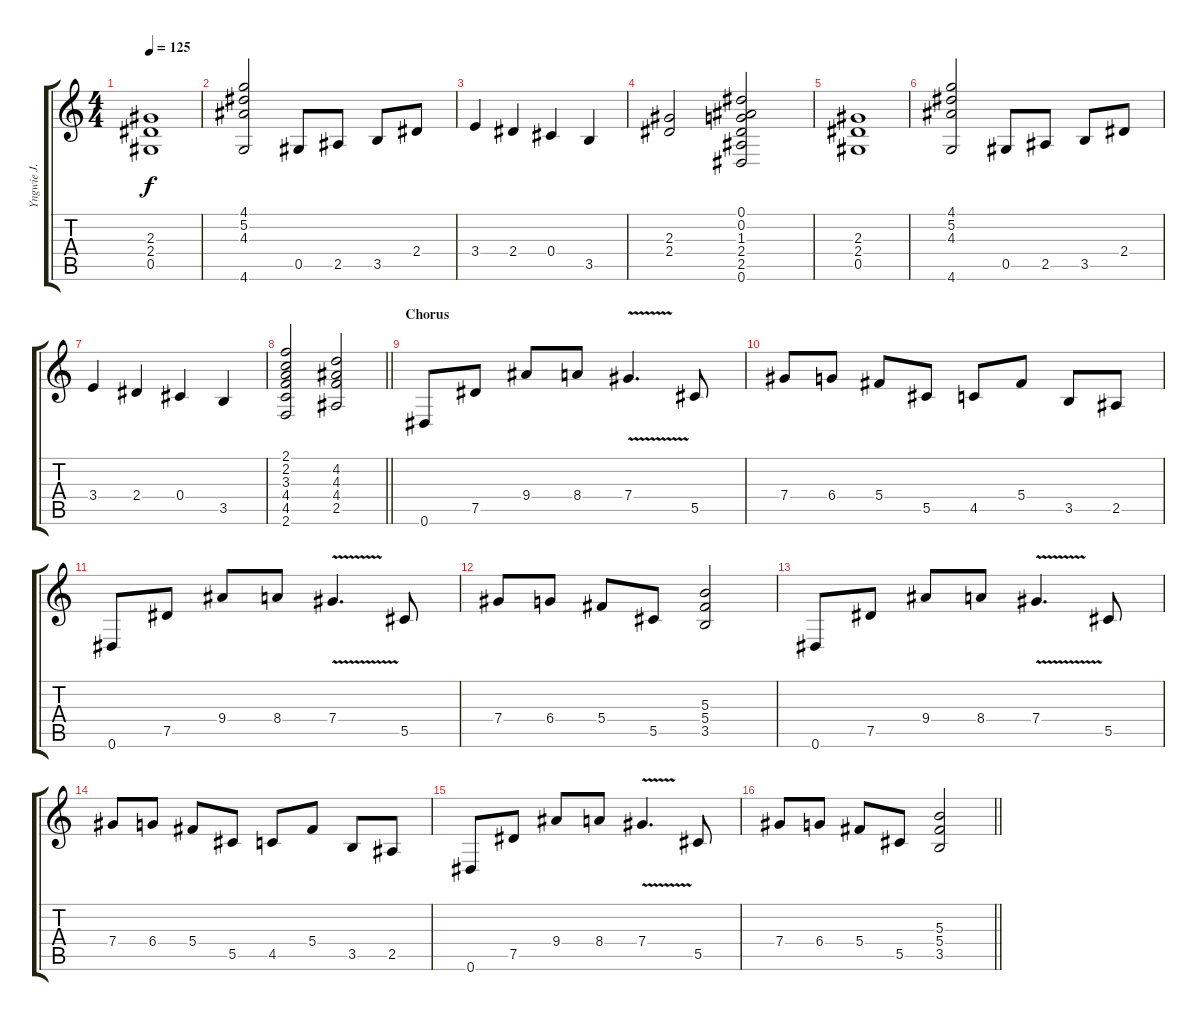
\track ("Yngwie J. Malmsteen" "Yngwie J. ") {instrument overdrivenguitar}
\staff {score tabs}
\tuning (Eb4 Bb3 Gb3 Db3 Ab2 Eb2) {hide}
\ts (4 4)
\tempo 125
\clef g2
\ks c
(2.3 2.4 0.5).1{dy f} |
(4.1 5.2 4.3 4.6).2 0.5.8 2.5.8 3.5.8 2.4.8 |
3.4.4 2.4.4 0.4.4 3.5.4 |
(2.3 2.4).2 (0.1 0.2 1.3 2.4 2.5 0.6).2 |
(2.3 2.4 0.5).1 |
(4.1 5.2 4.3 4.6).2 0.5.8 2.5.8 3.5.8 2.4.8 |
3.4.4 2.4.4 0.4.4 3.5.4 |
\barLineRight lightlight
(2.1 2.2 3.3 4.4 4.5 2.6).2 (4.2 4.3 4.4 2.5).2 |
\section ("" "Chorus")
0.6.8 7.5.8 9.4.8 8.4.8 7.4{v}.4{d} 5.5.8 |
7.4.8 6.4.8 5.4.8 5.5.8 4.5.8 5.4.8 3.5.8 2.5.8 |
0.6.8 7.5.8 9.4.8 8.4.8 7.4{v}.4{d} 5.5.8 |
7.4.8 6.4.8 5.4.8 5.5.8 (5.3 5.4 3.5).2 |
0.6.8 7.5.8 9.4.8 8.4.8 7.4{v}.4{d} 5.5.8 |
7.4.8 6.4.8 5.4.8 5.5.8 4.5.8 5.4.8 3.5.8 2.5.8 |
0.6.8 7.5.8 9.4.8 8.4.8 7.4{v}.4{d} 5.5.8 |
\barLineRight lightlight
7.4.8 6.4.8 5.4.8 5.5.8 (5.3 5.4 3.5).2
